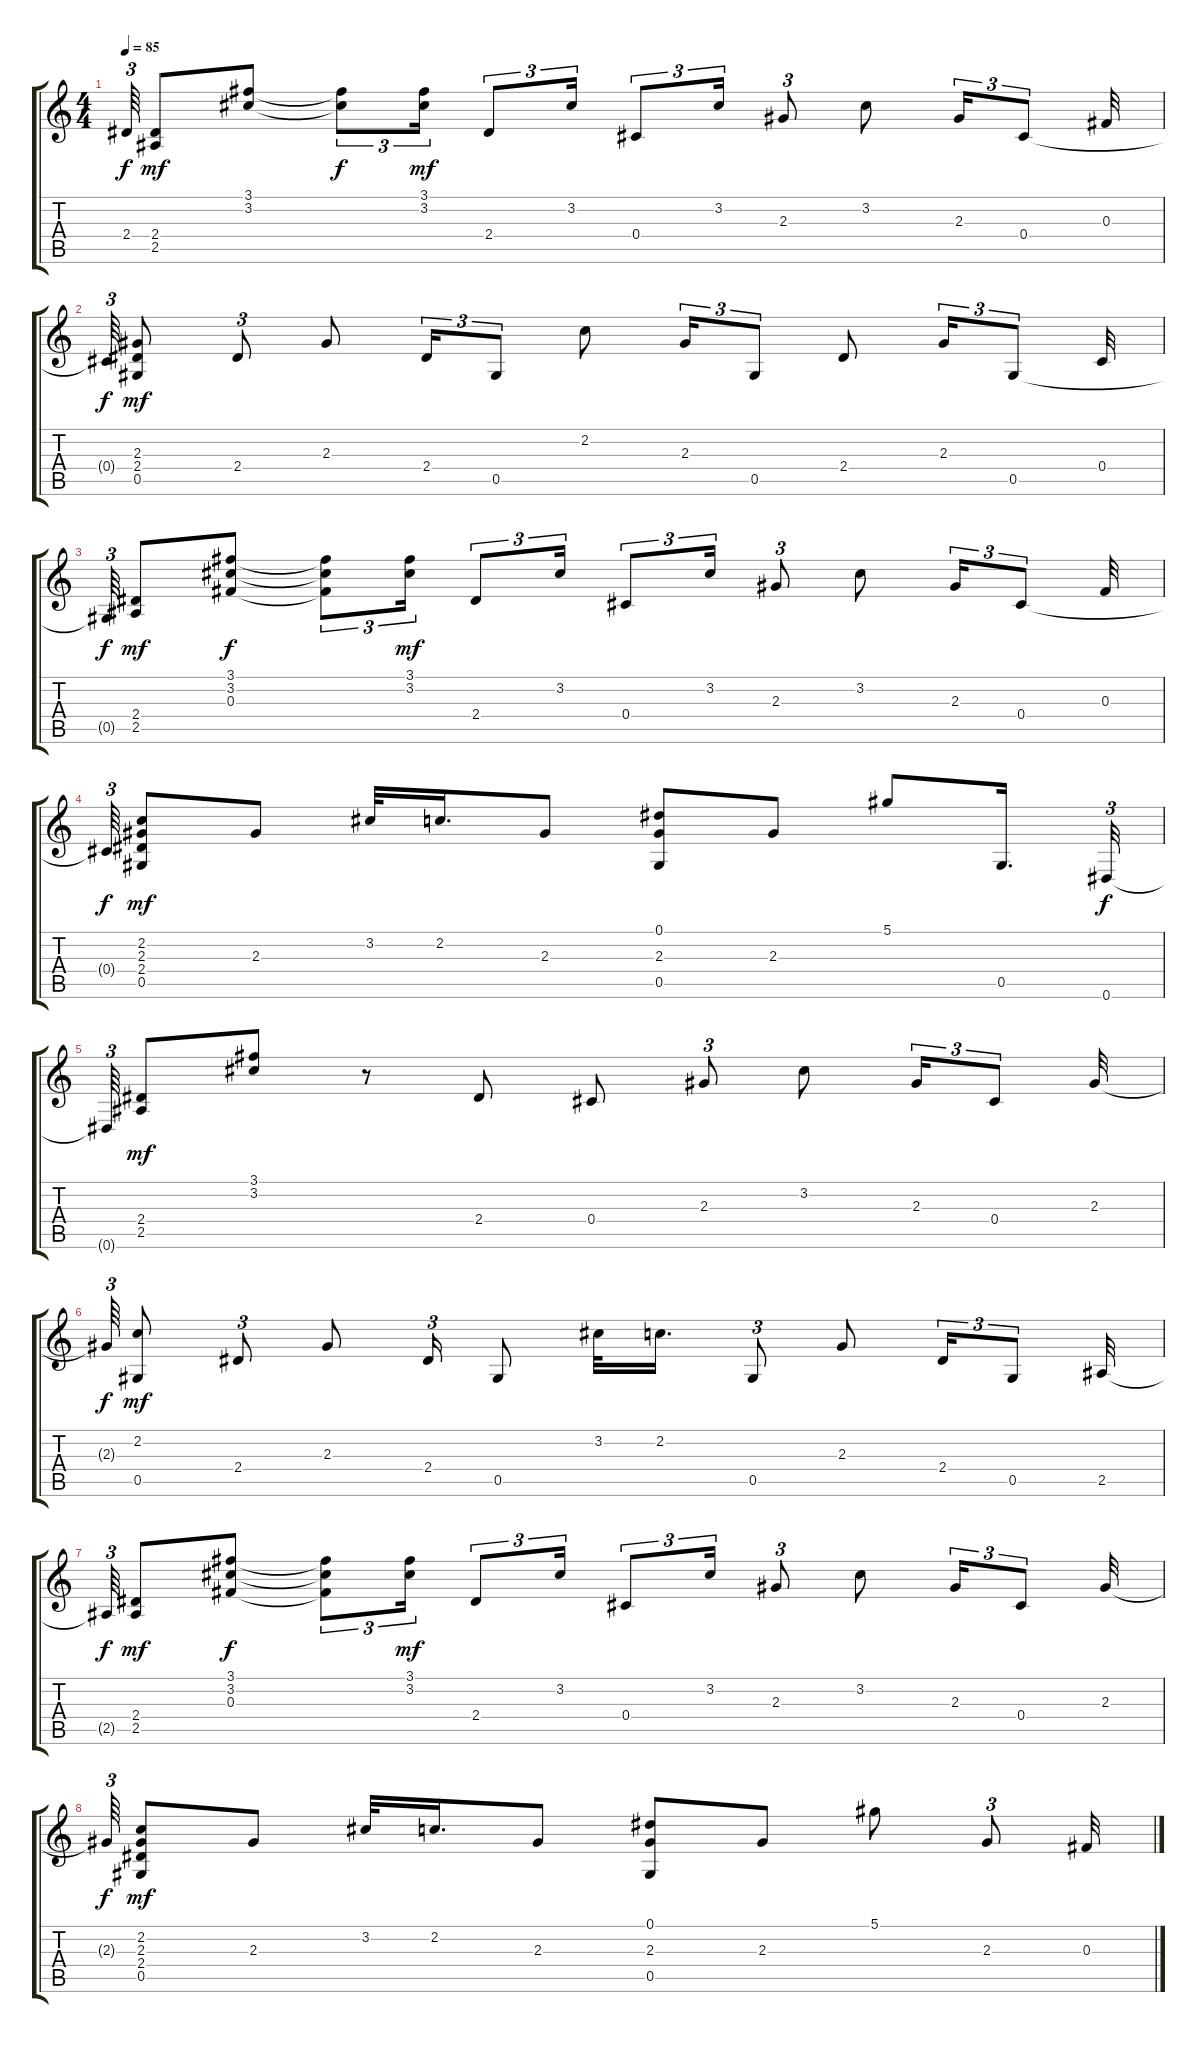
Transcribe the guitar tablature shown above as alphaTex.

\track "" {instrument acousticguitarnylon}
\staff {score tabs}
\tuning (Eb4 Bb3 Gb3 Db3 Ab2 Eb2) {hide}
\ts (4 4)
\tempo 85
\clef g2
\ks c
2.4{t}.64{tu (3 2) dy f} (2.4 2.5).8{dy mf} (3.1 3.2).8 (3.1{t} 3.2{t}).8{tu (3 2) dy f} (3.1 3.2).16{tu (3 2) dy mf} 2.4.8{tu (3 2)} 3.2.16{tu (3 2)} 0.4.8{tu (3 2)} 3.2.16{tu (3 2)} 2.3.8{tu (3 2)} 3.2.8 2.3.16{tu (3 2)} 0.4.8{tu (3 2)} 0.3.32 |
0.4{t}.64{tu (3 2) dy f} (2.3 2.4 0.5).8{dy mf} 2.4.8{tu (3 2)} 2.3.8 2.4.16{tu (3 2)} 0.5.8{tu (3 2)} 2.2.8 2.3.16{tu (3 2)} 0.5.8{tu (3 2)} 2.4.8 2.3.16{tu (3 2)} 0.5.8{tu (3 2)} 0.4.32 |
0.5{t}.64{tu (3 2) dy f} (2.4 2.5).8{dy mf} (3.1 3.2 0.3).8{dy f} (3.1{t} 3.2{t} 0.3{t}).8{tu (3 2)} (3.1 3.2).16{tu (3 2) dy mf} 2.4.8{tu (3 2)} 3.2.16{tu (3 2)} 0.4.8{tu (3 2)} 3.2.16{tu (3 2)} 2.3.8{tu (3 2)} 3.2.8 2.3.16{tu (3 2)} 0.4.8{tu (3 2)} 0.3.32 |
0.4{t}.64{tu (3 2) dy f} (2.2 2.3 2.4 0.5).8{dy mf} 2.3.8 3.2.32 2.2.16{d} 2.3.8 (0.1 2.3 0.5).8 2.3.8 5.1.8 0.5.16{d} 0.6.32{tu (3 2) dy f} |
0.6{t}.64{tu (3 2)} (2.4 2.5).8{dy mf} (3.1 3.2).8 r.8 2.4.8 0.4.8 2.3.8{tu (3 2)} 3.2.8 2.3.16{tu (3 2)} 0.4.8{tu (3 2)} 2.3.32 |
2.3{t}.64{tu (3 2) dy f} (2.2 0.5).8{dy mf} 2.4.8{tu (3 2)} 2.3.8 2.4.16{tu (3 2)} 0.5.8 3.2.32 2.2.16{d} 0.5.8{tu (3 2)} 2.3.8 2.4.16{tu (3 2)} 0.5.8{tu (3 2)} 2.5.32 |
2.5{t}.64{tu (3 2) dy f} (2.4 2.5).8{dy mf} (3.1 3.2 0.3).8{dy f} (3.1{t} 3.2{t} 0.3{t}).8{tu (3 2)} (3.1 3.2).16{tu (3 2) dy mf} 2.4.8{tu (3 2)} 3.2.16{tu (3 2)} 0.4.8{tu (3 2)} 3.2.16{tu (3 2)} 2.3.8{tu (3 2)} 3.2.8 2.3.16{tu (3 2)} 0.4.8{tu (3 2)} 2.3.32 |
2.3{t}.64{tu (3 2) dy f} (2.2 2.3 2.4 0.5).8{dy mf} 2.3.8 3.2.32 2.2.16{d} 2.3.8 (0.1 2.3 0.5).8 2.3.8 5.1.8 2.3.8{tu (3 2)} 0.3.32
